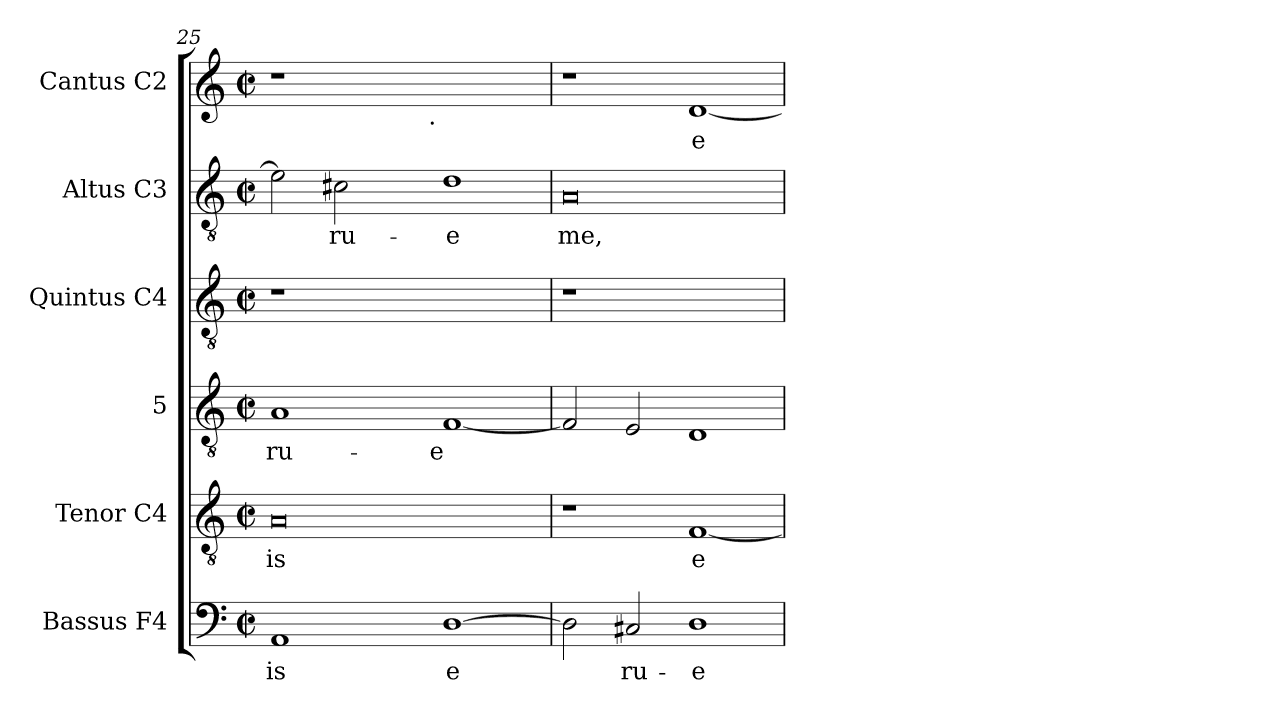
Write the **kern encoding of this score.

**kern	**text	**kern	**text	**kern	**text	**kern	**kern	**text	**kern	**text
*part6	*part6	*part5	*part5	*part4	*part4	*part3	*part2	*part2	*part1	*part1
*staff6	*staff6	*staff5	*staff5	*staff4	*staff4	*staff3	*staff2	*staff2	*staff1	*staff1
*I"Bassus  F4	*	*I"Tenor  C4	*	*I"5	*	*I"Quintus  C4	*I"Altus  C3	*	*I"Cantus  C2	*
*I'B	*	*I'T	*	*	*	*	*I'A	*	*I'C	*
*clefF4	*	*clefGv2	*	*clefGv2	*	*clefGv2	*clefGv2	*	*clefG2	*
*k[]	*	*k[]	*	*k[]	*	*k[]	*k[]	*	*k[]	*
*C:	*	*C:	*	*C:	*	*C:	*C:	*	*C:	*
*M2/2	*	*M2/2	*	*M2/2	*	*M2/2	*M2/2	*	*M2/2	*
*met(c|)	*	*met(c|)	*	*met(c|)	*	*met(c|)	*met(c|)	*	*met(c|)	*
=25	=25	=25	=25	=25	=25	=25	=25	=25	=25	=25
!	!LO:LY:b:cj	!	!LO:LY:b:cj	!	!LO:LY:b:cj	!	!	!LO:LY:b:cj	!	!
*	*	*	*	*	*	*	*	*	*^	*
1AA	-is	0A	-is	1A	-ru-	1r	2e\]	--	1r	2ryy	.
!	!	!	!	!	!	!	!	!LO:LY:b:cj	!	!	!
.	.	.	.	.	.	.	2c#X\	-ru-	.	4ryy	.
.	.	.	.	.	.	.	.	.	.	8ryy	.
.	.	.	.	.	.	.	.	.	.	16ryy	.
.	.	.	.	.	.	.	.	.	.	64ryy	.
!	!	!	!	!	!	!	!	!	!	!LO:TX:b:t=.	!
.	.	.	.	.	.	.	.	.	.	1ryy	.
!	!LO:LY:b:cj	!	!	!	!LO:LY:b:cj	!	!	!LO:LY:b:cj	!	!	!
[>1D	e-	.	.	[<1F	-e	1ryy	1d	-e	1ryy	.	.
.	.	.	.	.	.	.	.	.	.	32.ryy	.
=26	=26	=26	=26	=26	=26	=26	=26	=26	=26	=26	=26
!	!LO:LY:b:cj	!	!	!	!LO:LY:b:cj	!	!	!LO:LY:b:cj	!	!	!
*	*	*	*	*	*	*	*	*	*v	*v	*
2D\]	--	1r	.	2F/]	.	1r	0A	me,	1r	.
!	!LO:LY:b:cj	!	!	!	!LO:LY:b:cj	!	!	!	!	!
2C#X/	-ru-	.	.	2E/	.	.	.	.	.	.
!	!LO:LY:b:cj	!	!LO:LY:b:cj	!	!LO:LY:b:cj	!	!	!	!	!LO:LY:b:cj
1D	-e	[<1F	e-	1D	.	1ryy	.	.	[<1d	e-
=	=	=	=	=	=	=	=	=	=	=
*-	*-	*-	*-	*-	*-	*-	*-	*-	*-	*-
